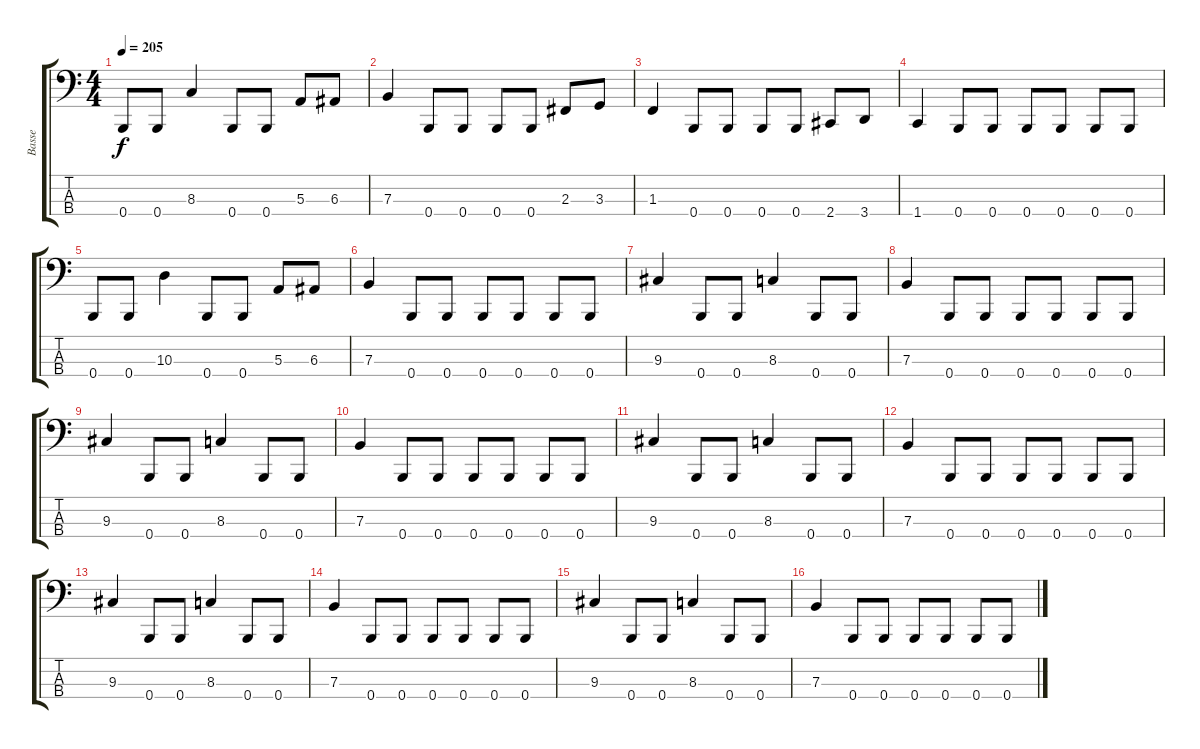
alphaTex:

\track ("Basse" "Basse") {instrument electricbasspick}
\staff {score tabs}
\tuning (D2 A1 E1 B0) {hide}
\ts (4 4)
\tempo 205
\clef f4
\ks c
0.4.8{dy f} 0.4.8 8.3.4 0.4.8 0.4.8 5.3.8 6.3.8 |
7.3.4 0.4.8 0.4.8 0.4.8 0.4.8 2.3.8 3.3.8 |
1.3.4 0.4.8 0.4.8 0.4.8 0.4.8 2.4.8 3.4.8 |
1.4.4 0.4.8 0.4.8 0.4.8 0.4.8 0.4.8 0.4.8 |
0.4.8 0.4.8 10.3.4 0.4.8 0.4.8 5.3.8 6.3.8 |
7.3.4 0.4.8 0.4.8 0.4.8 0.4.8 0.4.8 0.4.8 |
9.3.4 0.4.8 0.4.8 8.3.4 0.4.8 0.4.8 |
7.3.4 0.4.8 0.4.8 0.4.8 0.4.8 0.4.8 0.4.8 |
9.3.4 0.4.8 0.4.8 8.3.4 0.4.8 0.4.8 |
7.3.4 0.4.8 0.4.8 0.4.8 0.4.8 0.4.8 0.4.8 |
9.3.4 0.4.8 0.4.8 8.3.4 0.4.8 0.4.8 |
7.3.4 0.4.8 0.4.8 0.4.8 0.4.8 0.4.8 0.4.8 |
9.3.4 0.4.8 0.4.8 8.3.4 0.4.8 0.4.8 |
7.3.4 0.4.8 0.4.8 0.4.8 0.4.8 0.4.8 0.4.8 |
9.3.4 0.4.8 0.4.8 8.3.4 0.4.8 0.4.8 |
7.3.4 0.4.8 0.4.8 0.4.8 0.4.8 0.4.8 0.4.8
